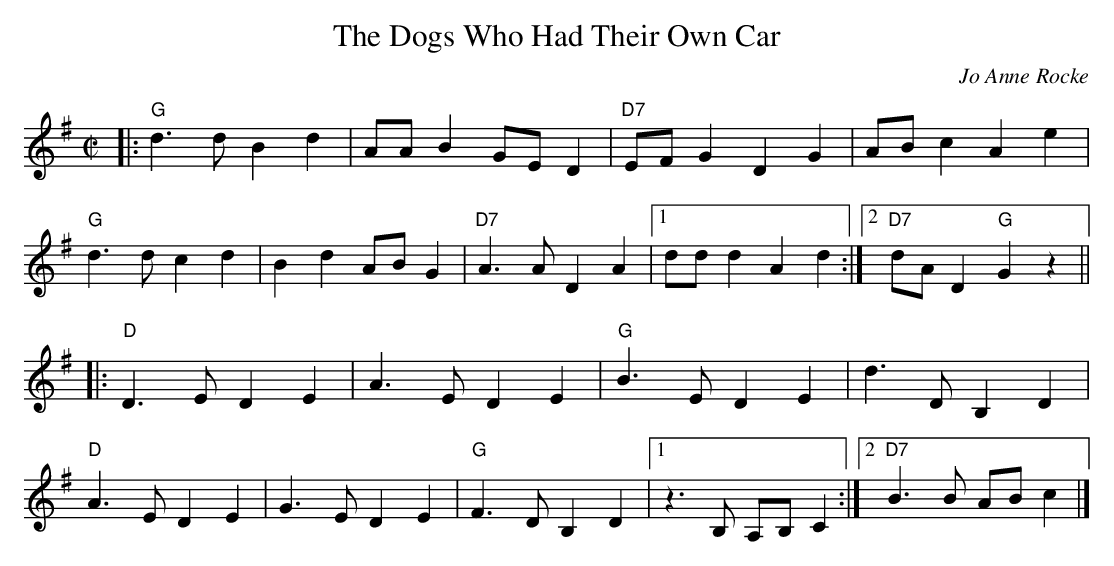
X:1
T:Dogs Who Had Their Own Car, The
C:Jo Anne Rocke
M:C|
L:1/8
K:G
|:"G"d3dB2d2|AAB2GED2|"D7"EFG2D2G2 |ABc2A2e2|
"G"d3dc2d2|B2d2ABG2 |"D7"A3AD2A2 |1ddd2A2d2:|2"D7"dAD2"G"G2z2||
|: "D"D3ED2E2|A3ED2E2|"G"B3ED2E2|d3DB,2D2|
"D"A3ED2E2|G3ED2E2 | "G"F3DB,2D2|1z3B, A,B,C2:|2"D7"B3B ABc2|]
